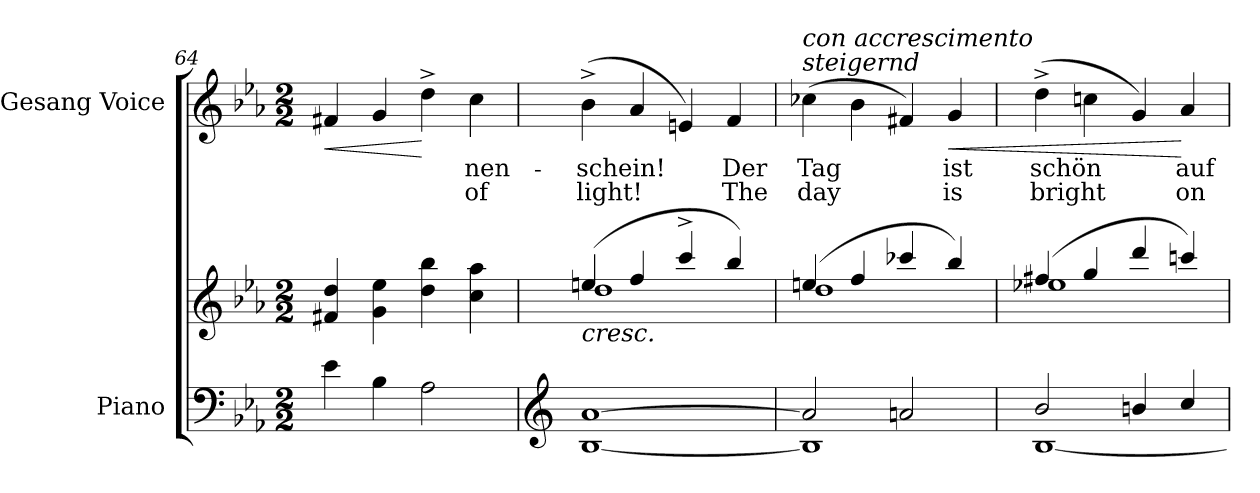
**kern	**kern	**kern	**text	**text	**dynam
*part2	*part2	*part1	*part1	*part1	*part1
*staff3	*staff2	*staff1	*staff1	*staff1	*staff1
*I"Piano	*	*I"Gesang Voice	*	*	*
*I'Pno	*	*	*	*	*
!!LO:LB:g=z
*clefF4	*clefG2	*clefG2	*	*	*
*k[b-e-a-]	*k[b-e-a-]	*k[b-e-a-]	*	*	*
*M2/2	*M2/2	*M2/2	*	*	*
=64	=64	=64	=64	=64	=64
!	!	!	!	!	!LO:HP:b
4e-\	4f#X/ 4dd/	4f#X/	.	.	<
4B-\	4g\ 4ee-\	4g/	.	.	.
2A-\	4dd\ 4bb-\	4dd^\	.	.	[
!	!	!	!LO:LY:b	!LO:LY:b	!
.	4cc\ 4aa-\	4cc\	-nen-	of	.
=65	=65	=65	=65	=65	=65
*clefG2	*	*	*	*	*
*^	*^	*	*	*	*
!	!	!LO:TX:b:i:t=cresc.	!	!	!	!	!
!	!	!	!	!	!LO:LY:b	!LO:LY:b	!
[1a-	[1B-	(>4een/	1dd	(>4b-^\	-schein!	light!	.
.	.	4ff/	.	4a-/	.	.	.
.	.	4ccc^/	.	4en/)	.	.	.
!	!	!	!	!	!LO:LY:b	!LO:LY:b	!
.	.	4bb-/)	.	4f/	Der	The	.
=66	=66	=66	=66	=66	=66	=66	=66
!	!	!	!	!LO:TX:a:i:t=steigernd	!	!	!
!	!	!	!	!LO:TX:a:i:t=con accrescimento	!	!	!
!	!	!	!	!	!LO:LY:b	!LO:LY:b	!
2a-/]	1B-]	(>4een/	1dd	(>4cc-X\	Tag	day	.
.	.	4ff/	.	4b-\	.	.	.
2an/	.	4ccc-X/	.	4f#X/)	.	.	.
!	!	!	!	!	!LO:LY:b	!LO:LY:b	!LO:HP:b
.	.	4bb-/)	.	4g/	ist	is	<
=67	=67	=67	=67	=67	=67	=67	=67
!	!	!	!	!	!LO:LY:b	!LO:LY:b	!
2b-/	[1B-	(>4ff#X/	1ee-X	(>4dd^\	schön	bright	.
.	.	4gg/	.	4ccn\	.	.	.
4bn/	.	4ddd/	.	4g/)	.	.	.
!	!	!	!	!	!LO:LY:b	!LO:LY:b	!
4cc/	.	4cccn/)	.	4a-/	auf	on	[
*v	*v	*	*	*	*	*	*
*	*v	*v	*	*	*	*
=	=	=	=	=	=
*-	*-	*-	*-	*-	*-
